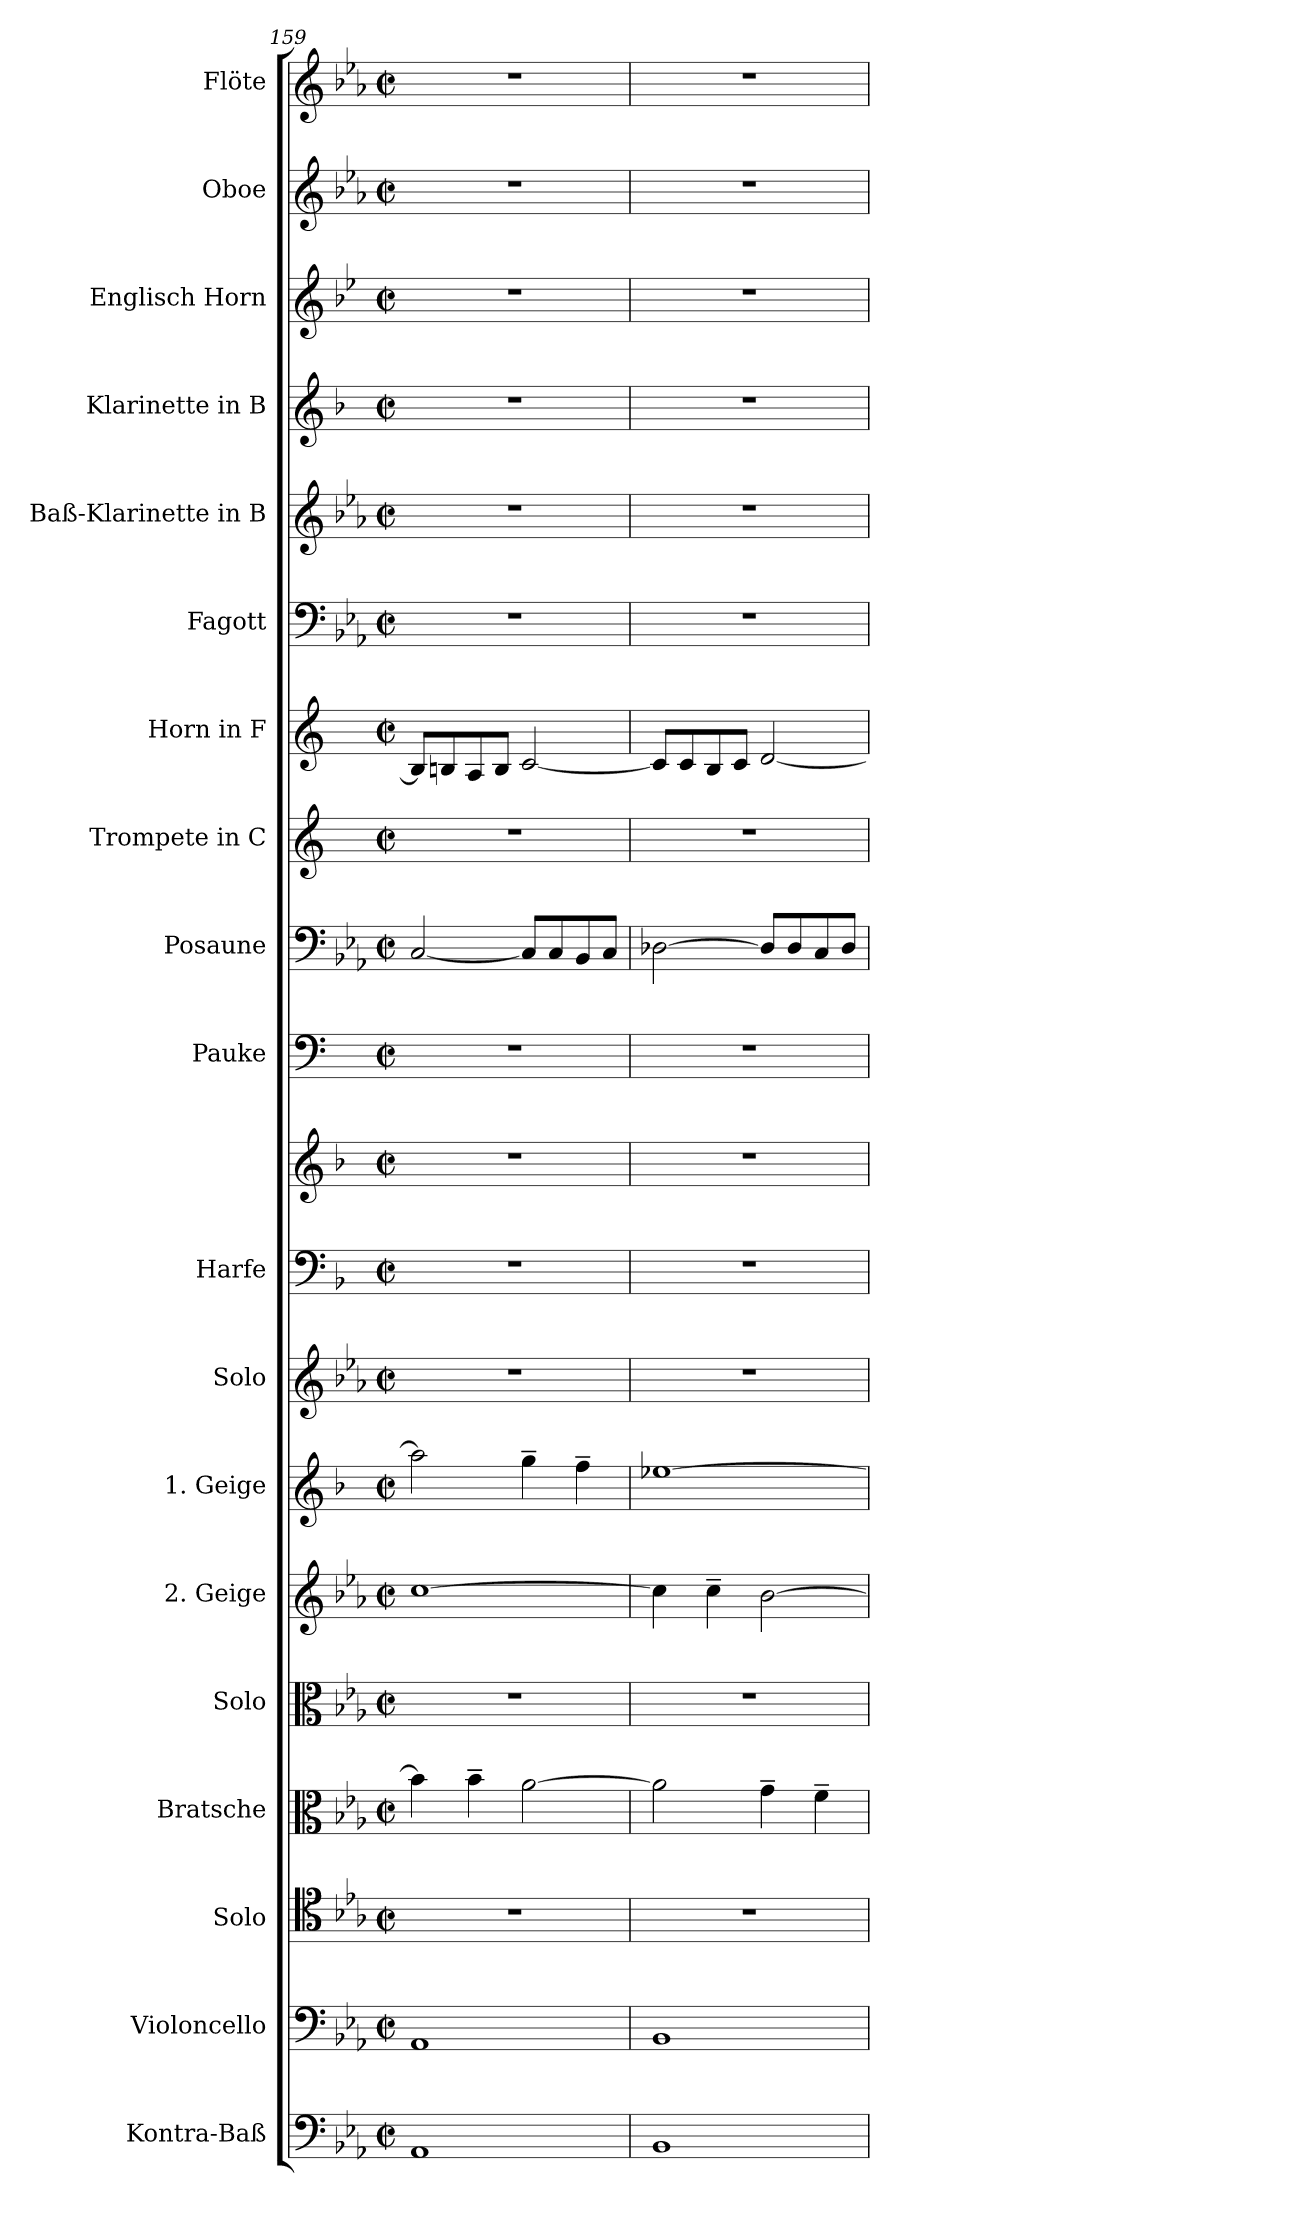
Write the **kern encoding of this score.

**kern	**kern	**kern	**kern	**kern	**kern	**kern	**kern	**kern	**kern	**kern	**kern	**kern	**kern	**kern	**kern	**kern	**kern	**kern	**kern
*part19	*part18	*part17	*part16	*part15	*part14	*part13	*part12	*part11	*part11	*part10	*part9	*part8	*part7	*part6	*part5	*part4	*part3	*part2	*part1
*staff20	*staff19	*staff18	*staff17	*staff16	*staff15	*staff14	*staff13	*staff12	*staff11	*staff10	*staff9	*staff8	*staff7	*staff6	*staff5	*staff4	*staff3	*staff2	*staff1
*I"Kontra-Baß	*I"Violoncello	*I"Solo	*I"Bratsche	*I"Solo	*I"2. Geige	*I"1. Geige	*I"Solo	*I"Harfe	*	*I"Pauke	*I"Posaune	*I"Trompete in C	*I"Horn in F	*I"Fagott	*I"Baß-Klarinette in B	*I"Klarinette in B	*I"Englisch Horn	*I"Oboe	*I"Flöte
*	*I'Vlc.	*I'Solo	*I'Br.	*I'Solo	*I'2. Gg	*I'1. Gg.	*I'Solo	*I'Hrf.	*	*I'Pk.	*I'Pos.	*I'Trp.	*I'Hr. F	*I'Fg.	*	*I'Kl. B	*I'E. H.	*I'Ob.	*I'Fl.
*clefF4	*clefF4	*clefC4	*clefC3	*clefC3	*clefG2	*clefG2	*clefG2	*clefF4	*clefG2	*clefF4	*clefF4	*clefG2	*clefG2	*clefF4	*clefG2	*clefG2	*clefG2	*clefG2	*clefG2
*ITrd7c12	*	*	*	*	*	*ITrd1c2	*	*ITrd1c2	*ITrd1c2	*	*	*	*ITrd4c7	*	*ITrd8c14	*ITrd1c2	*ITrd4c7	*	*
*k[b-e-a-]	*k[b-e-a-]	*k[b-e-a-]	*k[b-e-a-]	*k[b-e-a-]	*k[b-e-a-]	*k[b-e-a-]	*k[b-e-a-]	*k[b-e-a-]	*k[b-e-a-]	*k[]	*k[b-e-a-]	*k[]	*k[b-]	*k[b-e-a-]	*k[b-e-a-]	*k[b-e-a-]	*k[b-e-a-]	*k[b-e-a-]	*k[b-e-a-]
*M2/2	*M2/2	*M2/2	*M2/2	*M2/2	*M2/2	*M2/2	*M2/2	*M2/2	*M2/2	*M2/2	*M2/2	*M2/2	*M2/2	*M2/2	*M2/2	*M2/2	*M2/2	*M2/2	*M2/2
*met(c|)	*met(c|)	*met(c|)	*met(c|)	*met(c|)	*met(c|)	*met(c|)	*met(c|)	*met(c|)	*met(c|)	*met(c|)	*met(c|)	*met(c|)	*met(c|)	*met(c|)	*met(c|)	*met(c|)	*met(c|)	*met(c|)	*met(c|)
=159	=159	=159	=159	=159	=159	=159	=159	=159	=159	=159	=159	=159	=159	=159	=159	=159	=159	=159	=159
1AAA-	1AA-	1r	4b-\]	1r	[1cc	2gg\]	1r	1r	1r	1r	[2C/	1r	8E-/L]	1r	1r	1r	1r	1r	1r
.	.	.	.	.	.	.	.	.	.	.	.	.	8En/	.	.	.	.	.	.
.	.	.	4b-~\	.	.	.	.	.	.	.	.	.	8D/	.	.	.	.	.	.
.	.	.	.	.	.	.	.	.	.	.	.	.	8E/J	.	.	.	.	.	.
.	.	.	[2a-\	.	.	4ff~\	.	.	.	.	8C/L]	.	[2F/	.	.	.	.	.	.
.	.	.	.	.	.	.	.	.	.	.	8C/	.	.	.	.	.	.	.	.
.	.	.	.	.	.	4ee-~\	.	.	.	.	8BB-/	.	.	.	.	.	.	.	.
.	.	.	.	.	.	.	.	.	.	.	8C/J	.	.	.	.	.	.	.	.
=160	=160	=160	=160	=160	=160	=160	=160	=160	=160	=160	=160	=160	=160	=160	=160	=160	=160	=160	=160
1BBB-	1BB-	1r	2a-\]	1r	4cc\]	[1dd-X	1r	1r	1r	1r	[2D-X\	1r	8F/L]	1r	1r	1r	1r	1r	1r
.	.	.	.	.	.	.	.	.	.	.	.	.	8F/	.	.	.	.	.	.
.	.	.	.	.	4cc~\	.	.	.	.	.	.	.	8E/	.	.	.	.	.	.
.	.	.	.	.	.	.	.	.	.	.	.	.	8F/J	.	.	.	.	.	.
.	.	.	4g~\	.	[2b-\	.	.	.	.	.	8D-/L]	.	[2G/	.	.	.	.	.	.
.	.	.	.	.	.	.	.	.	.	.	8D-/	.	.	.	.	.	.	.	.
.	.	.	4f~\	.	.	.	.	.	.	.	8C/	.	.	.	.	.	.	.	.
.	.	.	.	.	.	.	.	.	.	.	8D-/J	.	.	.	.	.	.	.	.
=	=	=	=	=	=	=	=	=	=	=	=	=	=	=	=	=	=	=	=
*-	*-	*-	*-	*-	*-	*-	*-	*-	*-	*-	*-	*-	*-	*-	*-	*-	*-	*-	*-
